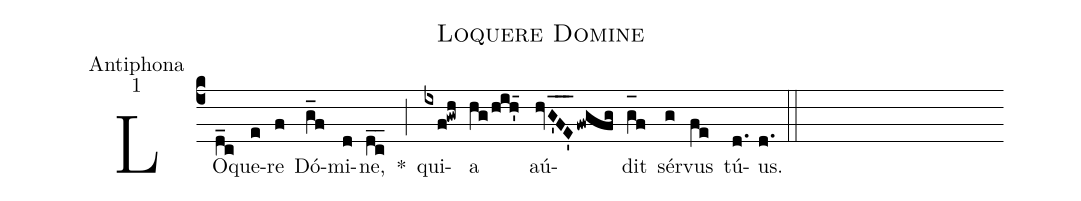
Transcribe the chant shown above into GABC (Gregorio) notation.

name:Loquere Domine;
office-part:Antiphona;
mode:1;
%%
(c4) LO(d_c)que(e)re(f) Dó(g_f)mi(d)ne,(dc__) *(;) qui(ixf!gwh)a(hg/hih'_15) aú(hvG'_[oh:h]F_[oh:h]E'_[oh:h]/fwgfg)dit(g_[oh:h]f) sér(g)vus(fe) tú(d.)us.(d.) (::)
